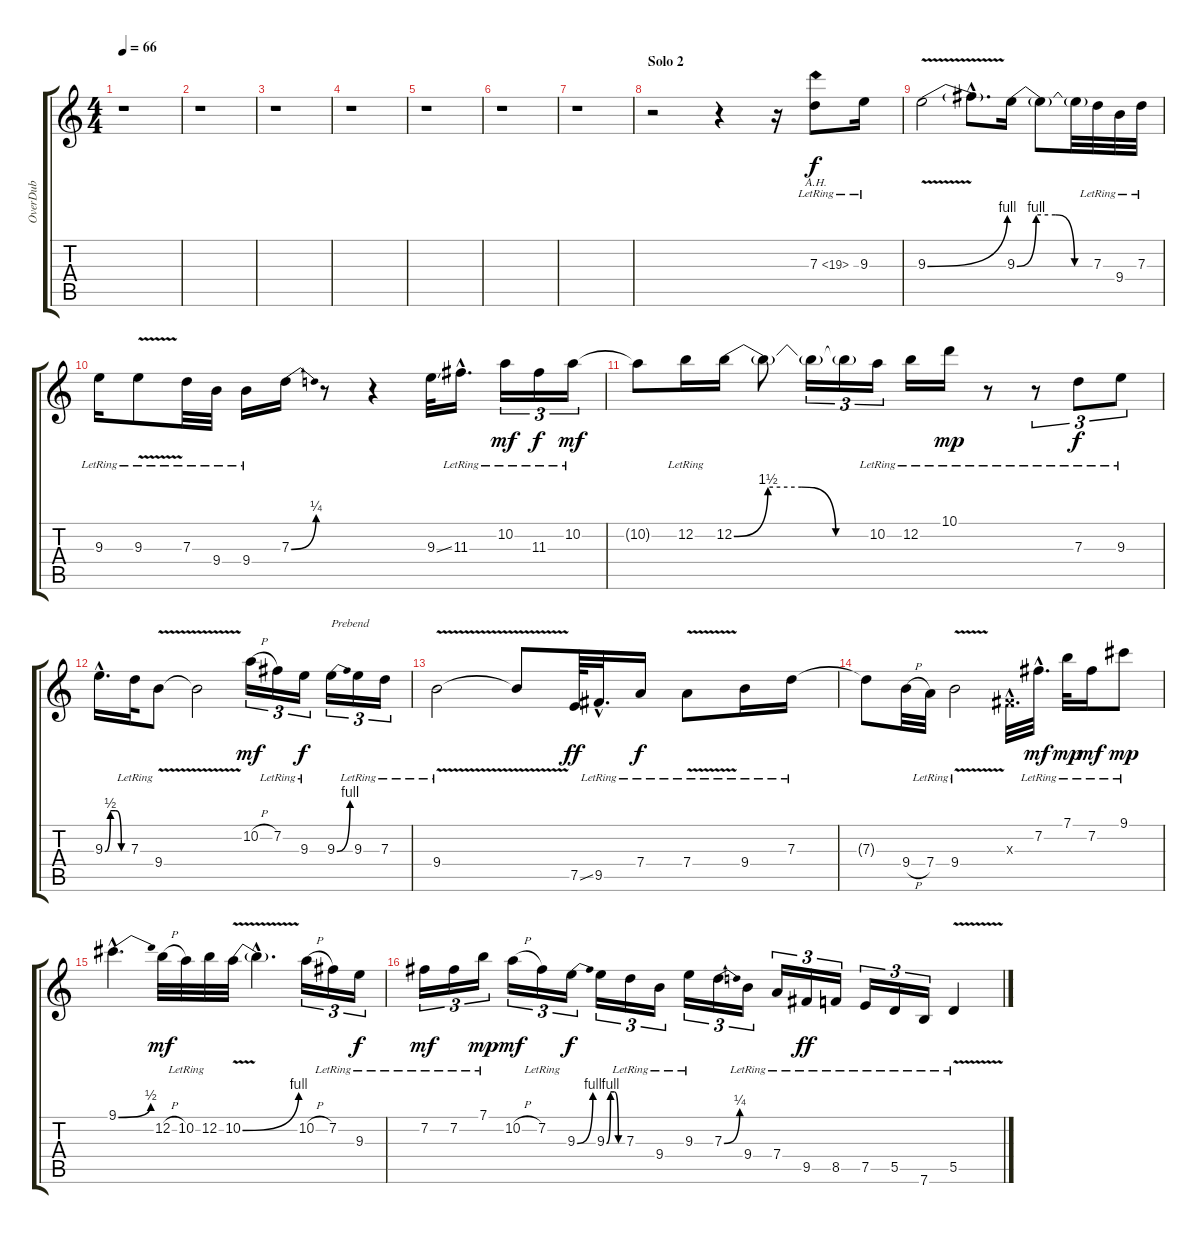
\track ("OverDub" "OverDub") {instrument fretlessbass}
\staff {score tabs}
\tuning (E4 B3 G3 D3 A2 E2) {hide}
\ts (4 4)
\tempo 66
\clef g2
\ks c
r.1{dy f} |
r.1 |
r.1 |
r.1 |
r.1 |
r.1 |
r.1 |
\section ("" "Solo 2")
r.2 r.4 r.16 7.3{ah 12 lr}.8 9.3{lr}.16 |
9.3{be (bend 0 0 60 4) v}.2{balance 0} 9.3{hac t}.8{d} 9.3{be (custom 0 0 15 4 30 4 45 0 60 0)}.16 9.3{t}.8 9.3{t}.32 7.3{lr}.32 9.4{lr}.32 7.3{lr}.32 |
9.3{lr}.16{balance 8} 9.3{v lr}.8 7.3{lr}.32 9.4{lr}.32 9.4{lr}.16 7.3{be (bend 0 0 60 1)}.16 r.8 r.4 9.3{ss}.32 11.3{hac lr}.16{d} 10.2{lr}.16{tu (3 2) dy mf} 11.3{lr}.16{tu (3 2) dy f} 10.2{lr}.16{tu (3 2) dy mf} |
10.2{t}.8{balance 16} 12.2{lr}.16 12.2{be (custom 0 0 15 6 30 6 45 0 60 0)}.16 12.2{t}.8 12.2{t}.16{tu (3 2)} 12.2{t}.16{tu (3 2)} 10.2{lr}.16{tu (3 2)} 12.2{lr}.16 10.1{lr}.16{dy mp} r.8 r.8{tu (3 2)} 7.3{lr}.8{tu (3 2) dy f} 9.3{lr}.8{tu (3 2)} |
9.3{be (custom 0 0 15 2 30 2 45 0 60 0) hac}.16{d balance 8} 7.3{lr}.32 9.4{v lr}.8 9.4{t}.2 10.2{h}.16{tu (3 2) dy mf} 7.2{lr}.16{tu (3 2)} 9.3{lr}.16{tu (3 2) dy f} 9.3{be (bend 0 0 60 4)}.16{tu (3 2) txt "Prebend"} 9.3{lr}.16{tu (3 2)} 7.3{lr}.16{tu (3 2)} |
9.4{v lr}.2{balance 0} 9.4{t}.8 7.5{ss}.64{dy ff} 9.5{hac lr}.32{d} 7.4{lr}.16{dy f} 7.4{v lr}.8 9.4{lr}.16 7.3{lr}.16 |
7.3{t}.8{balance 8} 9.4{h}.32 7.4{lr}.32 9.4{v lr}.2 -1.3{hac x}.32{d} 7.2{hac lr}.32{d dy mf} 7.1{lr}.32{dy mp} 7.2{lr}.16{dy mf} 9.1{lr}.8{dy mp} |
9.1{be (bend 0 0 60 2) hac}.4{d balance 16} 12.2{h}.32{dy mf} 10.2{lr}.32 12.2{lr}.32 10.2{be (bend 0 0 60 4) v}.32 10.2{hac t}.4{d} 10.2{h}.16{tu (3 2)} 7.2{lr}.16{tu (3 2)} 9.3{lr}.16{tu (3 2) dy f} |
7.2{lr}.16{tu (3 2) dy mf balance 0} 7.2{lr}.16{tu (3 2)} 7.1{lr}.16{tu (3 2) dy mp} 10.2{h}.16{tu (3 2) dy mf} 7.2{lr}.16{tu (3 2)} 9.3{be (bend 0 0 60 4)}.16{tu (3 2) dy f} 9.3{be (custom 0 0 15 4 30 4 45 0 60 0)}.16{tu (3 2)} 7.3{lr}.16{tu (3 2)} 9.4{lr}.16{tu (3 2)} 9.3{lr}.16{tu (3 2)} 7.3{be (bend 0 0 60 1)}.16{tu (3 2)} 9.4{lr}.16{tu (3 2)} 7.4{lr}.16{tu (3 2)} 9.5{lr}.16{tu (3 2) dy ff} 8.5{lr}.16{tu (3 2)} 7.5{lr}.16{tu (3 2)} 5.5{lr}.16{tu (3 2)} 7.6{lr}.16{tu (3 2)} 5.5{v lr}.4
